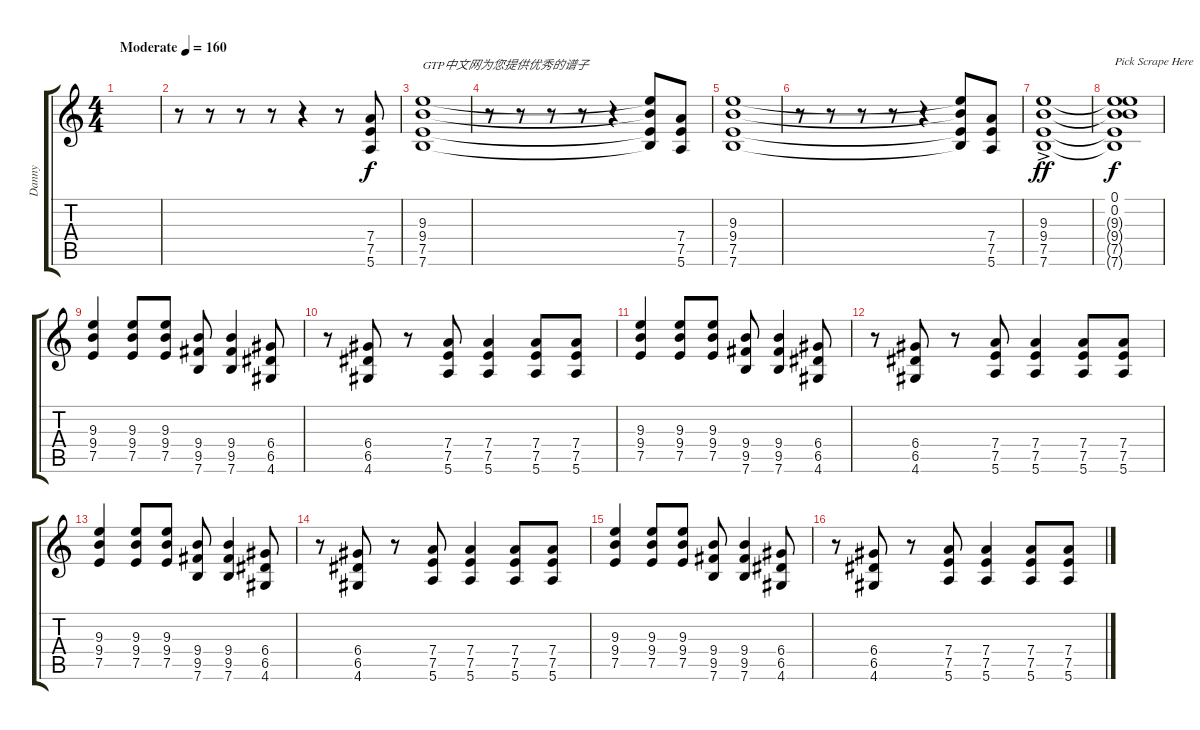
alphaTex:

\track ("Danny" "Danny") {instrument distortionguitar}
\staff {score tabs}
\tuning (E4 B3 G3 D3 A2 E2) {hide}
\ts (4 4)
\tempo (160 "Moderate")
\clef g2
\ks c
|
r.8 r.8 r.8 r.8 r.4 r.8 (7.4 7.5 5.6).8 |
(9.3 9.4 7.5 7.6).1{txt "GTP中文网为您提供优秀的谱子"} |
r.8 r.8 r.8 r.8 r.4 (9.3{t} 9.4{t} 7.5{t} 7.6{t}).8 (7.4 7.5 5.6).8 |
(9.3 9.4 7.5 7.6).1 |
r.8 r.8 r.8 r.8 r.4 (9.3{t} 9.4{t} 7.5{t} 7.6{t}).8 (7.4 7.5 5.6).8 |
(9.3 9.4 7.5 7.6{ac}).1{dy ff} |
(0.1 0.2 9.3{t} 9.4{t} 7.5{t} 7.6{t}).1{txt "Pick Scrape Here" dy f} |
(9.3 9.4 7.5).4 (9.3 9.4 7.5).8 (9.3 9.4 7.5).8 (9.4 9.5 7.6).8 (9.4 9.5 7.6).4 (6.4 6.5 4.6).8 |
r.8 (6.4 6.5 4.6).8 r.8 (7.4 7.5 5.6).8 (7.4 7.5 5.6).4 (7.4 7.5 5.6).8 (7.4 7.5 5.6).8 |
(9.3 9.4 7.5).4 (9.3 9.4 7.5).8 (9.3 9.4 7.5).8 (9.4 9.5 7.6).8 (9.4 9.5 7.6).4 (6.4 6.5 4.6).8 |
r.8 (6.4 6.5 4.6).8 r.8 (7.4 7.5 5.6).8 (7.4 7.5 5.6).4 (7.4 7.5 5.6).8 (7.4 7.5 5.6).8 |
(9.3 9.4 7.5).4 (9.3 9.4 7.5).8 (9.3 9.4 7.5).8 (9.4 9.5 7.6).8 (9.4 9.5 7.6).4 (6.4 6.5 4.6).8 |
r.8 (6.4 6.5 4.6).8 r.8 (7.4 7.5 5.6).8 (7.4 7.5 5.6).4 (7.4 7.5 5.6).8 (7.4 7.5 5.6).8 |
(9.3 9.4 7.5).4 (9.3 9.4 7.5).8 (9.3 9.4 7.5).8 (9.4 9.5 7.6).8 (9.4 9.5 7.6).4 (6.4 6.5 4.6).8 |
r.8 (6.4 6.5 4.6).8 r.8 (7.4 7.5 5.6).8 (7.4 7.5 5.6).4 (7.4 7.5 5.6).8 (7.4 7.5 5.6).8
